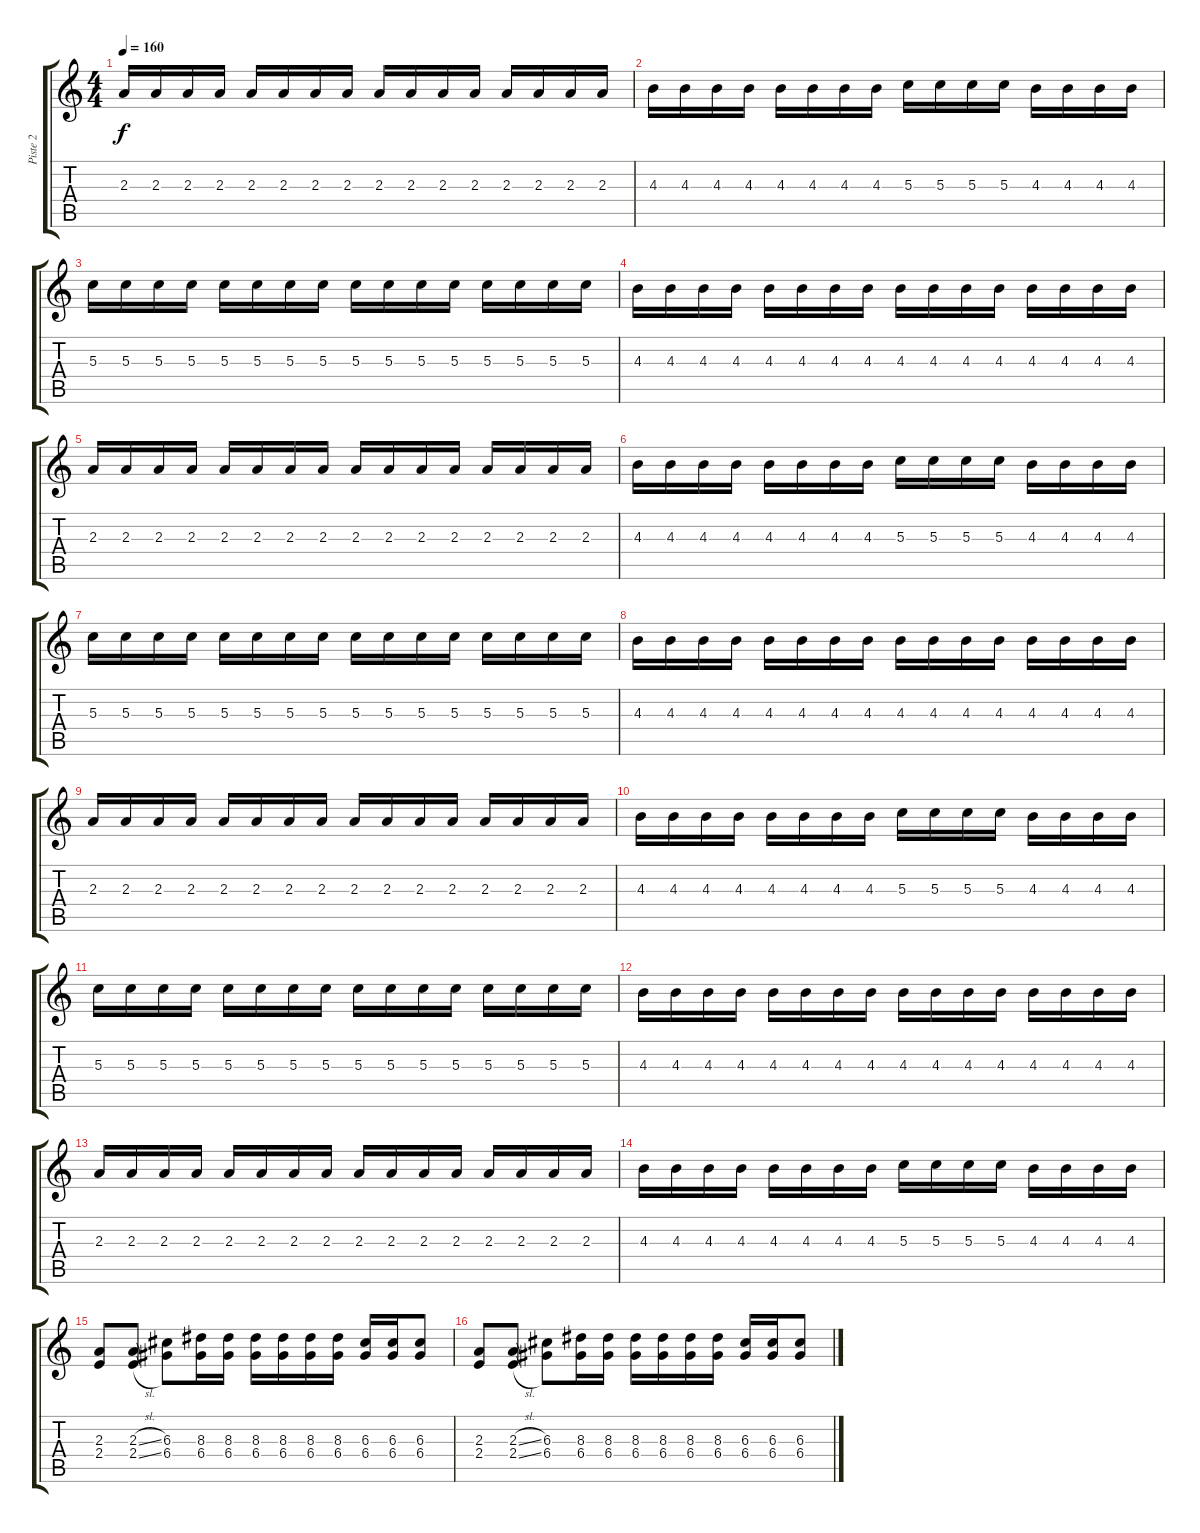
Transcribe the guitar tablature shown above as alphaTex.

\track ("Piste 2" "Piste 2") {instrument overdrivenguitar}
\staff {score tabs}
\tuning (E4 B3 G3 D3 A2 E2) {hide}
\ts (4 4)
\tempo 160
\clef g2
\ks c
2.3.16{dy f} 2.3.16 2.3.16 2.3.16 2.3.16 2.3.16 2.3.16 2.3.16 2.3.16 2.3.16 2.3.16 2.3.16 2.3.16 2.3.16 2.3.16 2.3.16 |
4.3.16 4.3.16 4.3.16 4.3.16 4.3.16 4.3.16 4.3.16 4.3.16 5.3.16 5.3.16 5.3.16 5.3.16 4.3.16 4.3.16 4.3.16 4.3.16 |
5.3.16 5.3.16 5.3.16 5.3.16 5.3.16 5.3.16 5.3.16 5.3.16 5.3.16 5.3.16 5.3.16 5.3.16 5.3.16 5.3.16 5.3.16 5.3.16 |
4.3.16 4.3.16 4.3.16 4.3.16 4.3.16 4.3.16 4.3.16 4.3.16 4.3.16 4.3.16 4.3.16 4.3.16 4.3.16 4.3.16 4.3.16 4.3.16 |
2.3.16 2.3.16 2.3.16 2.3.16 2.3.16 2.3.16 2.3.16 2.3.16 2.3.16 2.3.16 2.3.16 2.3.16 2.3.16 2.3.16 2.3.16 2.3.16 |
4.3.16 4.3.16 4.3.16 4.3.16 4.3.16 4.3.16 4.3.16 4.3.16 5.3.16 5.3.16 5.3.16 5.3.16 4.3.16 4.3.16 4.3.16 4.3.16 |
5.3.16 5.3.16 5.3.16 5.3.16 5.3.16 5.3.16 5.3.16 5.3.16 5.3.16 5.3.16 5.3.16 5.3.16 5.3.16 5.3.16 5.3.16 5.3.16 |
4.3.16 4.3.16 4.3.16 4.3.16 4.3.16 4.3.16 4.3.16 4.3.16 4.3.16 4.3.16 4.3.16 4.3.16 4.3.16 4.3.16 4.3.16 4.3.16 |
2.3.16 2.3.16 2.3.16 2.3.16 2.3.16 2.3.16 2.3.16 2.3.16 2.3.16 2.3.16 2.3.16 2.3.16 2.3.16 2.3.16 2.3.16 2.3.16 |
4.3.16 4.3.16 4.3.16 4.3.16 4.3.16 4.3.16 4.3.16 4.3.16 5.3.16 5.3.16 5.3.16 5.3.16 4.3.16 4.3.16 4.3.16 4.3.16 |
5.3.16 5.3.16 5.3.16 5.3.16 5.3.16 5.3.16 5.3.16 5.3.16 5.3.16 5.3.16 5.3.16 5.3.16 5.3.16 5.3.16 5.3.16 5.3.16 |
4.3.16 4.3.16 4.3.16 4.3.16 4.3.16 4.3.16 4.3.16 4.3.16 4.3.16 4.3.16 4.3.16 4.3.16 4.3.16 4.3.16 4.3.16 4.3.16 |
2.3.16 2.3.16 2.3.16 2.3.16 2.3.16 2.3.16 2.3.16 2.3.16 2.3.16 2.3.16 2.3.16 2.3.16 2.3.16 2.3.16 2.3.16 2.3.16 |
4.3.16 4.3.16 4.3.16 4.3.16 4.3.16 4.3.16 4.3.16 4.3.16 5.3.16 5.3.16 5.3.16 5.3.16 4.3.16 4.3.16 4.3.16 4.3.16 |
(2.3 2.4).8 (2.3{sl} 2.4{sl}).8 (6.3 6.4).8 (8.3 6.4).16 (8.3 6.4).16 (8.3 6.4).16 (8.3 6.4).16 (8.3 6.4).16 (8.3 6.4).16 (6.3 6.4).16 (6.3 6.4).16 (6.3 6.4).8 |
(2.3 2.4).8 (2.3{sl} 2.4{sl}).8 (6.3 6.4).8 (8.3 6.4).16 (8.3 6.4).16 (8.3 6.4).16 (8.3 6.4).16 (8.3 6.4).16 (8.3 6.4).16 (6.3 6.4).16 (6.3 6.4).16 (6.3 6.4).8
